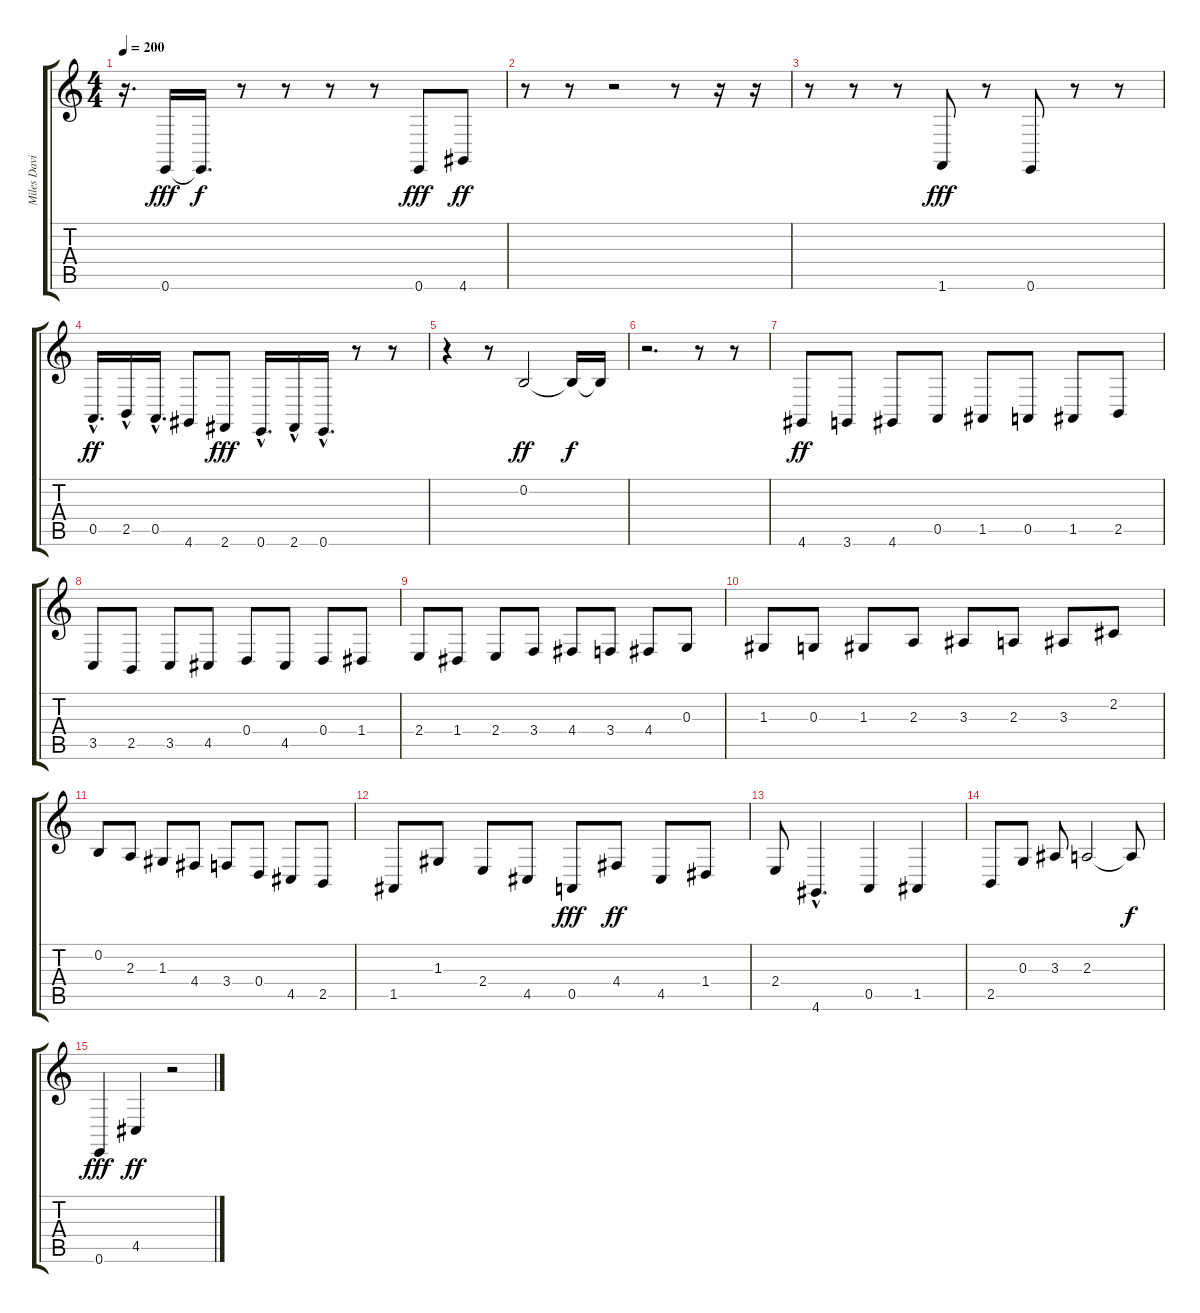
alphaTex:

\track ("Miles Davis" "Miles Davi") {instrument trumpet}
\staff {score tabs}
\tuning (E4 B3 G3 D3 A2 E2) {hide}
\ts (4 4)
\tempo 200
\clef g2
\ks c
r.16{d dy ff} 0.6.16{dy fff} 0.6{t}.16{d dy f} r.8 r.8 r.8 r.8 0.6.8{dy fff} 4.6.8{dy ff} |
r.8 r.8 r.2 r.8 r.16 r.16 |
r.8 r.8 r.8 1.6.8{dy fff} r.8 0.6.8 r.8 r.8 |
0.5{hac}.16{d dy ff} 2.5{hac}.16 0.5{hac}.16{d} 4.6.8 2.6.8{dy fff} 0.6{hac}.16{d} 2.6{hac}.16 0.6{hac}.16{d} r.8 r.8 |
r.4 r.8 0.2.2{dy ff} 0.2{t}.16{dy f} 0.2{t}.16 |
r.2{d} r.8 r.8 |
4.6.8{dy ff} 3.6.8 4.6.8 0.5.8 1.5.8 0.5.8 1.5.8 2.5.8 |
3.5.8 2.5.8 3.5.8 4.5.8 0.4.8 4.5.8 0.4.8 1.4.8 |
2.4.8 1.4.8 2.4.8 3.4.8 4.4.8 3.4.8 4.4.8 0.3.8 |
1.3.8 0.3.8 1.3.8 2.3.8 3.3.8 2.3.8 3.3.8 2.2.8 |
0.2.8 2.3.8 1.3.8 4.4.8 3.4.8 0.4.8 4.5.8 2.5.8 |
1.5.8 1.3.8 2.4.8 4.5.8 0.5.8{dy fff} 4.4.8{dy ff} 4.5.8 1.4.8 |
2.4.8 4.6{hac}.4{d} 0.5.4 1.5.4 |
2.5.8 0.3.8 3.3.8 2.3.2 2.3{t}.8{dy f} |
0.6.4{dy fff} 4.5.4{dy ff} r.2
